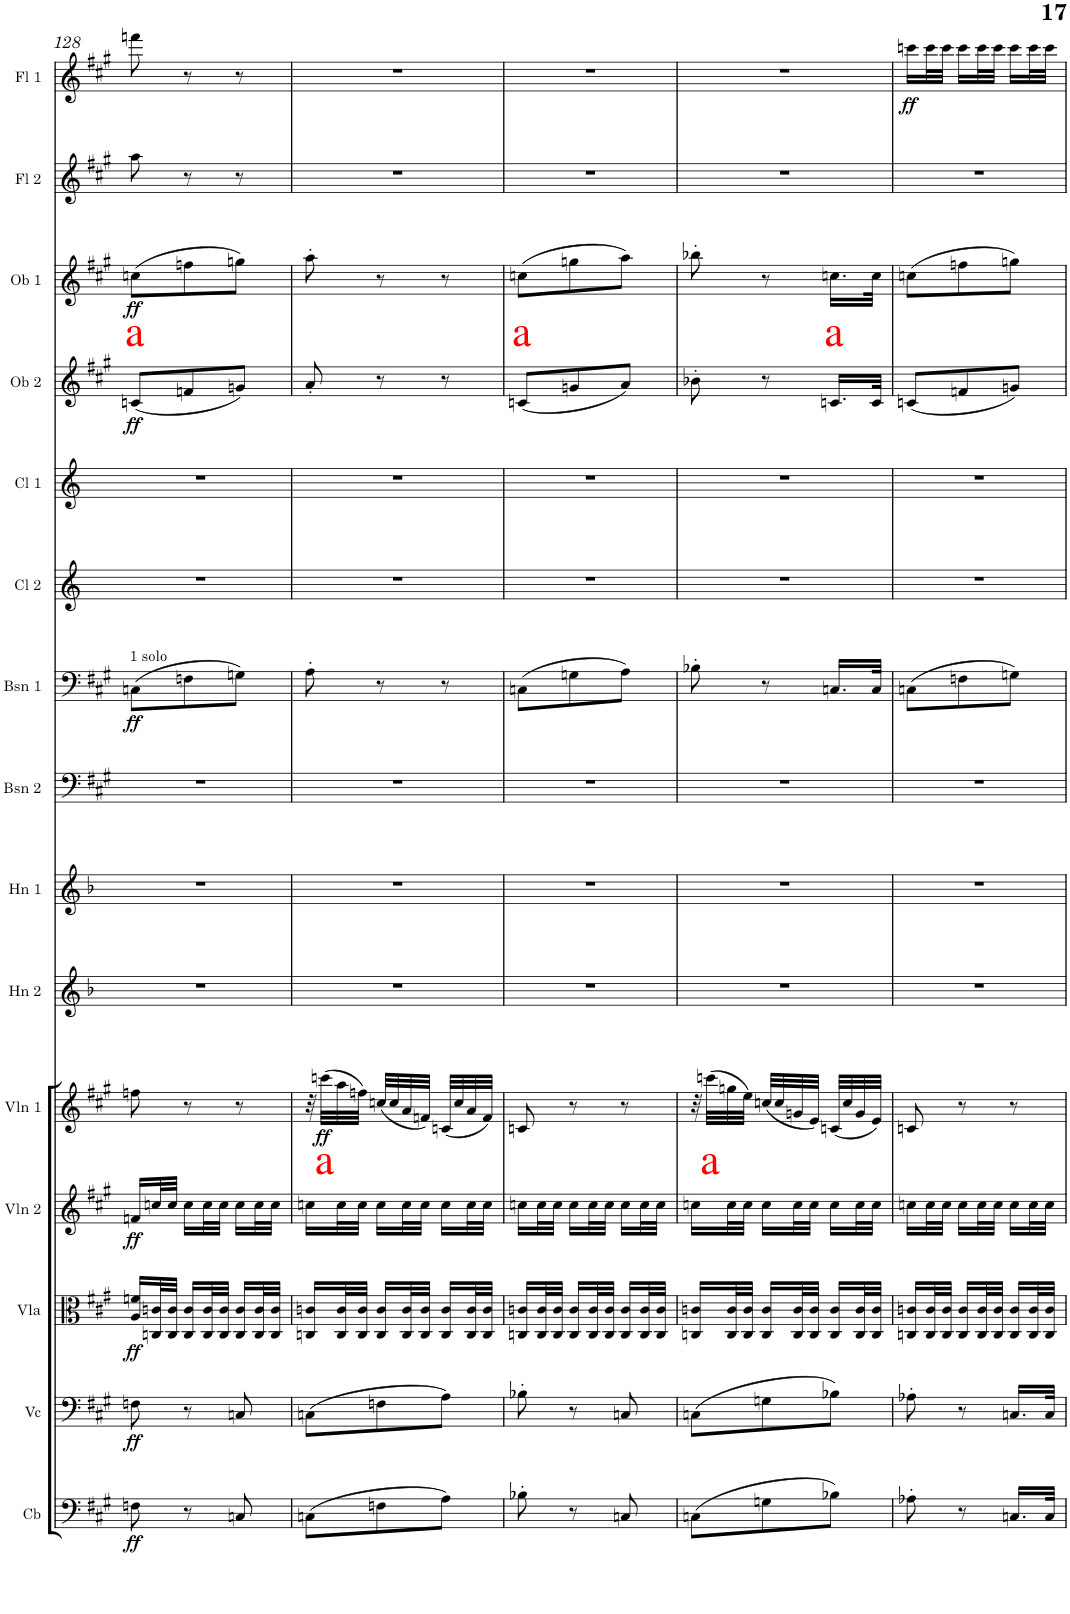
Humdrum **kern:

**kern	**dynam	**kern	**dynam	**kern	**dynam	**kern	**dynam	**kern	**text	**dynam	**kern	**kern	**kern	**kern	**dynam	**kern	**kern	**kern	**dynam	**kern	**text	**dynam	**kern	**kern	**dynam
*part15	*part15	*part14	*part14	*part13	*part13	*part12	*part12	*part11	*part11	*part11	*part10	*part9	*part8	*part7	*part7	*part6	*part5	*part4	*part4	*part3	*part3	*part3	*part2	*part1	*part1
*staff15	*staff15	*staff14	*staff14	*staff13	*staff13	*staff12	*staff12	*staff11	*staff11	*staff11	*staff10	*staff9	*staff8	*staff7	*staff7	*staff6	*staff5	*staff4	*staff4	*staff3	*staff3	*staff3	*staff2	*staff1	*staff1
*I"Contrabass	*	*I"Violoncello	*	*I"Viola	*	*I"Violin 2	*	*I"Violin 1	*	*	*I"E Horn 2 (orig. E and A)	*I"E Horn 1 (orig. E and A)	*I"Bassoon 2	*I"Bassoon 1	*	*I"A Clarinet 2	*I"A Clarinet 1	*I"Oboe 2	*	*I"Oboe 1	*	*	*I"Flute 2	*I"Flute 1	*
*I'Cb	*	*I'Vc	*	*I'Vla	*	*I'Vln 2	*	*I'Vln 1	*	*	*I'Hn 2	*I'Hn 1	*I'Bsn 2	*I'Bsn 1	*	*I'Cl 2	*I'Cl 1	*I'Ob 2	*	*I'Ob 1	*	*	*I'Fl 2	*I'Fl 1	*
!!LO:PB:g=z
*clefF4	*	*clefF4	*	*clefC3	*	*clefG2	*	*clefG2	*	*	*clefG2	*clefG2	*clefF4	*clefF4	*	*clefG2	*clefG2	*clefG2	*	*clefG2	*	*	*clefG2	*clefG2	*
*Trd7c12	*	*	*	*	*	*	*	*	*	*	*Trd5c8	*Trd5c8	*	*	*	*Trd2c3	*Trd2c3	*	*	*	*	*	*	*	*
*k[f#c#g#]	*	*k[f#c#g#]	*	*k[f#c#g#]	*	*k[f#c#g#]	*	*k[f#c#g#]	*	*	*k[b-]	*k[b-]	*k[f#c#g#]	*k[f#c#g#]	*	*k[]	*k[]	*k[f#c#g#]	*	*k[f#c#g#]	*	*	*k[f#c#g#]	*k[f#c#g#]	*
*M3/8	*	*M3/8	*	*M3/8	*	*M3/8	*	*M3/8	*	*	*M3/8	*M3/8	*M3/8	*M3/8	*	*M3/8	*M3/8	*M3/8	*	*M3/8	*	*	*M3/8	*M3/8	*
=128	=128	=128	=128	=128	=128	=128	=128	=128	=128	=128	=128	=128	=128	=128	=128	=128	=128	=128	=128	=128	=128	=128	=128	=128	=128
!	!	!	!	!	!	!	!	!	!	!	!	!	!	!LO:TX:a:t=1 solo	!	!	!	!	!	!	!	!	!	!	!
!	!LO:DY:b	!	!LO:DY:b	!	!LO:DY:b	!	!LO:DY:b	!	!	!	!	!	!	!	!LO:DY:b	!	!	!	!LO:DY:b	!	!LO:LY:b:color=#FF0000	!LO:DY:b	!	!	!
8Fn\	ff	8Fn\	ff	16A/ 16fn/LL	ff	16fn/LL	ff	8ffn\	.	.	4.r	4.r	4.r	(8Cn\L	ff	4.r	4.r	(8cn/L	ff	(8ccn\L	a	ff	8aa\	8fffn\	.
.	.	.	.	32Cn/ 32cn/L	.	32ccn/L	.	.	.	.	.	.	.	.	.	.	.	.	.	.	.	.	.	.	.
.	.	.	.	32C/ 32c/JJJ	.	32cc/JJJ	.	.	.	.	.	.	.	.	.	.	.	.	.	.	.	.	.	.	.
8r	.	8r	.	16C/ 16c/LL	.	16cc\LL	.	8r	.	.	.	.	.	8Fn\	.	.	.	8fn/	.	8ffn\	.	.	8r	8r	.
.	.	.	.	32C/ 32c/L	.	32cc\L	.	.	.	.	.	.	.	.	.	.	.	.	.	.	.	.	.	.	.
.	.	.	.	32C/ 32c/JJJ	.	32cc\JJJ	.	.	.	.	.	.	.	.	.	.	.	.	.	.	.	.	.	.	.
8Cn/	.	8Cn/	.	16C/ 16c/LL	.	16cc\LL	.	8r	.	.	.	.	.	8Gn\J)	.	.	.	8gn/J)	.	8ggn\J)	.	.	8r	8r	.
.	.	.	.	32C/ 32c/L	.	32cc\L	.	.	.	.	.	.	.	.	.	.	.	.	.	.	.	.	.	.	.
.	.	.	.	32C/ 32c/JJJ	.	32cc\JJJ	.	.	.	.	.	.	.	.	.	.	.	.	.	.	.	.	.	.	.
=129	=129	=129	=129	=129	=129	=129	=129	=129	=129	=129	=129	=129	=129	=129	=129	=129	=129	=129	=129	=129	=129	=129	=129	=129	=129
(8Cn\L	.	(8Cn\L	.	16Cn/ 16cn/LL	.	16ccn\LL	.	32r	.	.	4.r	4.r	4.r	8A'\	.	4.r	4.r	8a'/	.	8aa'\	.	.	4.r	4.r	.
!	!	!	!	!	!	!	!	!	!LO:LY:b:color=#FF0000	!LO:DY:b	!	!	!	!	!	!	!	!	!	!	!	!	!	!	!
.	.	.	.	.	.	.	.	(32cccn\LLL	a	ff	.	.	.	.	.	.	.	.	.	.	.	.	.	.	.
.	.	.	.	32C/ 32c/L	.	32cc\L	.	32aa\	.	.	.	.	.	.	.	.	.	.	.	.	.	.	.	.	.
.	.	.	.	32C/ 32c/JJJ	.	32cc\JJJ	.	32ffn\JJJ)	.	.	.	.	.	.	.	.	.	.	.	.	.	.	.	.	.
8Fn\	.	8Fn\	.	16C/ 16c/LL	.	16cc\LL	.	(32ccn/LLL	.	.	.	.	.	8r	.	.	.	8r	.	8r	.	.	.	.	.
.	.	.	.	.	.	.	.	32cc/	.	.	.	.	.	.	.	.	.	.	.	.	.	.	.	.	.
.	.	.	.	32C/ 32c/L	.	32cc\L	.	32a/	.	.	.	.	.	.	.	.	.	.	.	.	.	.	.	.	.
.	.	.	.	32C/ 32c/JJJ	.	32cc\JJJ	.	32fn/JJJ)	.	.	.	.	.	.	.	.	.	.	.	.	.	.	.	.	.
8A\J)	.	8A\J)	.	16C/ 16c/LL	.	16cc\LL	.	(32cn/LLL	.	.	.	.	.	8r	.	.	.	8r	.	8r	.	.	.	.	.
.	.	.	.	.	.	.	.	32cc/	.	.	.	.	.	.	.	.	.	.	.	.	.	.	.	.	.
.	.	.	.	32C/ 32c/L	.	32cc\L	.	32a/	.	.	.	.	.	.	.	.	.	.	.	.	.	.	.	.	.
.	.	.	.	32C/ 32c/JJJ	.	32cc\JJJ	.	32f/JJJ)	.	.	.	.	.	.	.	.	.	.	.	.	.	.	.	.	.
=130	=130	=130	=130	=130	=130	=130	=130	=130	=130	=130	=130	=130	=130	=130	=130	=130	=130	=130	=130	=130	=130	=130	=130	=130	=130
!	!	!	!	!	!	!	!	!	!	!	!	!	!	!	!	!	!	!	!	!	!LO:LY:b:color=#FF0000	!	!	!	!
8B-X'\	.	8B-X'\	.	16Cn/ 16cn/LL	.	16ccn\LL	.	8cn/	.	.	4.r	4.r	4.r	(8Cn\L	.	4.r	4.r	(8cn/L	.	(8ccn\L	a	.	4.r	4.r	.
.	.	.	.	32C/ 32c/L	.	32cc\L	.	.	.	.	.	.	.	.	.	.	.	.	.	.	.	.	.	.	.
.	.	.	.	32C/ 32c/JJJ	.	32cc\JJJ	.	.	.	.	.	.	.	.	.	.	.	.	.	.	.	.	.	.	.
8r	.	8r	.	16C/ 16c/LL	.	16cc\LL	.	8r	.	.	.	.	.	8Gn\	.	.	.	8gn/	.	8ggn\	.	.	.	.	.
.	.	.	.	32C/ 32c/L	.	32cc\L	.	.	.	.	.	.	.	.	.	.	.	.	.	.	.	.	.	.	.
.	.	.	.	32C/ 32c/JJJ	.	32cc\JJJ	.	.	.	.	.	.	.	.	.	.	.	.	.	.	.	.	.	.	.
8Cn/	.	8Cn/	.	16C/ 16c/LL	.	16cc\LL	.	8r	.	.	.	.	.	8A\J)	.	.	.	8a/J)	.	8aa\J)	.	.	.	.	.
.	.	.	.	32C/ 32c/L	.	32cc\L	.	.	.	.	.	.	.	.	.	.	.	.	.	.	.	.	.	.	.
.	.	.	.	32C/ 32c/JJJ	.	32cc\JJJ	.	.	.	.	.	.	.	.	.	.	.	.	.	.	.	.	.	.	.
=131	=131	=131	=131	=131	=131	=131	=131	=131	=131	=131	=131	=131	=131	=131	=131	=131	=131	=131	=131	=131	=131	=131	=131	=131	=131
(8Cn\L	.	(8Cn\L	.	16Cn/ 16cn/LL	.	16ccn\LL	.	32r	.	.	4.r	4.r	4.r	8B-X'\	.	4.r	4.r	8b-X'\	.	8bb-X'\	.	.	4.r	4.r	.
!	!	!	!	!	!	!	!	!	!LO:LY:b:color=#FF0000	!	!	!	!	!	!	!	!	!	!	!	!	!	!	!	!
.	.	.	.	.	.	.	.	(32cccn\LLL	a	.	.	.	.	.	.	.	.	.	.	.	.	.	.	.	.
.	.	.	.	32C/ 32c/L	.	32cc\L	.	32ggn\	.	.	.	.	.	.	.	.	.	.	.	.	.	.	.	.	.
.	.	.	.	32C/ 32c/JJJ	.	32cc\JJJ	.	32ee\JJJ)	.	.	.	.	.	.	.	.	.	.	.	.	.	.	.	.	.
8Gn\	.	8Gn\	.	16C/ 16c/LL	.	16cc\LL	.	(32ccn/LLL	.	.	.	.	.	8r	.	.	.	8r	.	8r	.	.	.	.	.
.	.	.	.	.	.	.	.	32cc/	.	.	.	.	.	.	.	.	.	.	.	.	.	.	.	.	.
.	.	.	.	32C/ 32c/L	.	32cc\L	.	32gn/	.	.	.	.	.	.	.	.	.	.	.	.	.	.	.	.	.
.	.	.	.	32C/ 32c/JJJ	.	32cc\JJJ	.	32e/JJJ)	.	.	.	.	.	.	.	.	.	.	.	.	.	.	.	.	.
!	!	!	!	!	!	!	!	!	!	!	!	!	!	!	!	!	!	!	!	!	!LO:LY:b:color=#FF0000	!	!	!	!
8B-X\J)	.	8B-X\J)	.	16C/ 16c/LL	.	16cc\LL	.	(32cn/LLL	.	.	.	.	.	16.Cn/LL	.	.	.	16.cn/LL	.	16.ccn\LL	a	.	.	.	.
.	.	.	.	.	.	.	.	32cc/	.	.	.	.	.	.	.	.	.	.	.	.	.	.	.	.	.
.	.	.	.	32C/ 32c/L	.	32cc\L	.	32g/	.	.	.	.	.	.	.	.	.	.	.	.	.	.	.	.	.
.	.	.	.	32C/ 32c/JJJ	.	32cc\JJJ	.	32e/JJJ)	.	.	.	.	.	32C/JJk	.	.	.	32c/JJk	.	32cc\JJk	.	.	.	.	.
=132	=132	=132	=132	=132	=132	=132	=132	=132	=132	=132	=132	=132	=132	=132	=132	=132	=132	=132	=132	=132	=132	=132	=132	=132	=132
!	!	!	!	!	!	!	!	!	!	!	!	!	!	!	!	!	!	!	!	!	!	!	!	!	!LO:DY:b
8A-X'\	.	8A-X'\	.	16Cn/ 16cn/LL	.	16ccn\LL	.	8cn/	.	.	4.r	4.r	4.r	(8Cn\L	.	4.r	4.r	(8cn/L	.	(8ccn\L	.	.	4.r	16cccn\LL	ff
.	.	.	.	32C/ 32c/L	.	32cc\L	.	.	.	.	.	.	.	.	.	.	.	.	.	.	.	.	.	32ccc\L	.
.	.	.	.	32C/ 32c/JJJ	.	32cc\JJJ	.	.	.	.	.	.	.	.	.	.	.	.	.	.	.	.	.	32ccc\JJJ	.
8r	.	8r	.	16C/ 16c/LL	.	16cc\LL	.	8r	.	.	.	.	.	8Fn\	.	.	.	8fn/	.	8ffn\	.	.	.	16ccc\LL	.
.	.	.	.	32C/ 32c/L	.	32cc\L	.	.	.	.	.	.	.	.	.	.	.	.	.	.	.	.	.	32ccc\L	.
.	.	.	.	32C/ 32c/JJJ	.	32cc\JJJ	.	.	.	.	.	.	.	.	.	.	.	.	.	.	.	.	.	32ccc\JJJ	.
16.Cn/LL	.	16.Cn/LL	.	16C/ 16c/LL	.	16cc\LL	.	8r	.	.	.	.	.	8Gn\J)	.	.	.	8gn/J)	.	8ggn\J)	.	.	.	16ccc\LL	.
.	.	.	.	32C/ 32c/L	.	32cc\L	.	.	.	.	.	.	.	.	.	.	.	.	.	.	.	.	.	32ccc\L	.
32C/JJk	.	32C/JJk	.	32C/ 32c/JJJ	.	32cc\JJJ	.	.	.	.	.	.	.	.	.	.	.	.	.	.	.	.	.	32ccc\JJJ	.
=	=	=	=	=	=	=	=	=	=	=	=	=	=	=	=	=	=	=	=	=	=	=	=	=	=
*-	*-	*-	*-	*-	*-	*-	*-	*-	*-	*-	*-	*-	*-	*-	*-	*-	*-	*-	*-	*-	*-	*-	*-	*-	*-
